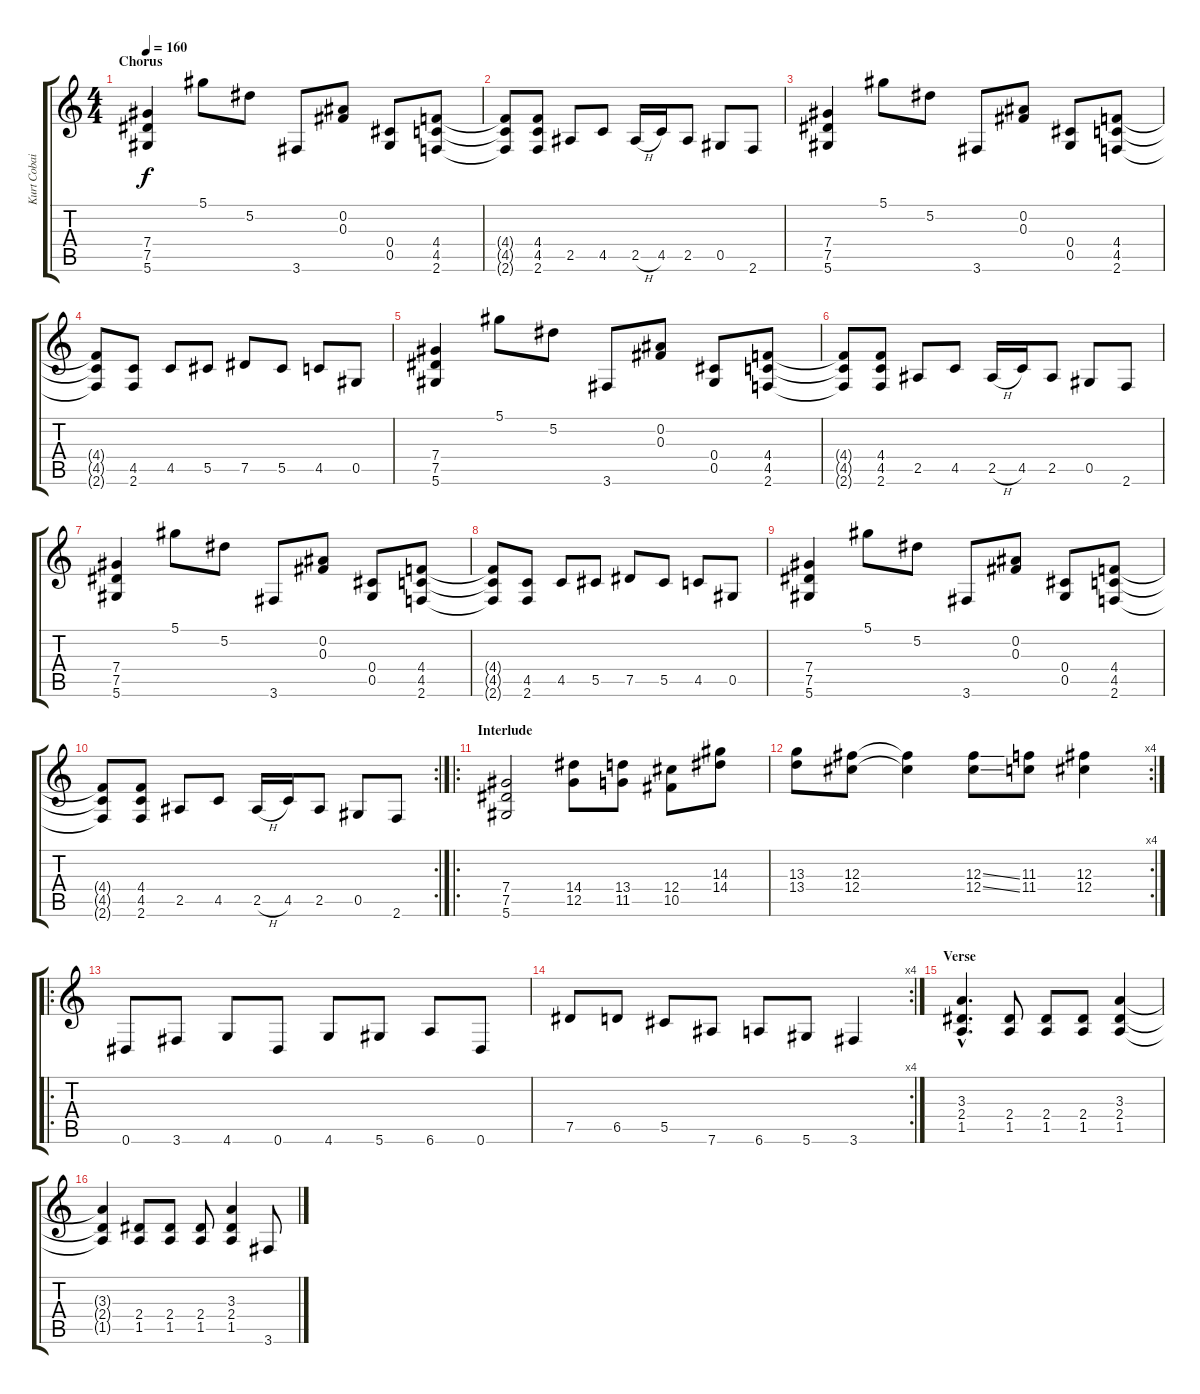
\track ("Kurt Cobain" "Kurt Cobai") {instrument distortionguitar}
\staff {score tabs}
\tuning (Eb4 Bb3 Gb3 Db3 Ab2 Eb2) {hide}
\ts (4 4)
\section ("" "Chorus")
\tempo 160
\clef g2
\ks c
(7.4 7.5 5.6).4{dy f} 5.1.8 5.2.8 3.6.8 (0.2 0.3).8 (0.4 0.5).8 (4.4 4.5 2.6).8 |
(4.4{t} 4.5{t} 2.6{t}).8 (4.4 4.5 2.6).8 2.5.8 4.5.8 2.5{h}.16 4.5.16 2.5.8 0.5.8 2.6.8 |
(7.4 7.5 5.6).4 5.1.8 5.2.8 3.6.8 (0.2 0.3).8 (0.4 0.5).8 (4.4 4.5 2.6).8 |
(4.4{t} 4.5{t} 2.6{t}).8 (4.5 2.6).8 4.5.8 5.5.8 7.5.8 5.5.8 4.5.8 0.5.8 |
(7.4 7.5 5.6).4 5.1.8 5.2.8 3.6.8 (0.2 0.3).8 (0.4 0.5).8 (4.4 4.5 2.6).8 |
(4.4{t} 4.5{t} 2.6{t}).8 (4.4 4.5 2.6).8 2.5.8 4.5.8 2.5{h}.16 4.5.16 2.5.8 0.5.8 2.6.8 |
(7.4 7.5 5.6).4 5.1.8 5.2.8 3.6.8 (0.2 0.3).8 (0.4 0.5).8 (4.4 4.5 2.6).8 |
(4.4{t} 4.5{t} 2.6{t}).8 (4.5 2.6).8 4.5.8 5.5.8 7.5.8 5.5.8 4.5.8 0.5.8 |
(7.4 7.5 5.6).4 5.1.8 5.2.8 3.6.8 (0.2 0.3).8 (0.4 0.5).8 (4.4 4.5 2.6).8 |
\rc 2
(4.4{t} 4.5{t} 2.6{t}).8 (4.4 4.5 2.6).8 2.5.8 4.5.8 2.5{h}.16 4.5.16 2.5.8 0.5.8 2.6.8 |
\ro
\section ("" "Interlude")
(7.4 7.5 5.6).2 (14.4 12.5).8 (13.4 11.5).8 (12.4 10.5).8 (14.3 14.4).8 |
\rc 4
(13.3 13.4).8 (12.3 12.4).8 (12.3{t} 12.4{t}).4 (12.3{ss} 12.4{ss}).8 (11.3 11.4).8 (12.3 12.4).4 |
\ro
0.6.8 3.6.8 4.6.8 0.6.8 4.6.8 5.6.8 6.6.8 0.6.8 |
\rc 4
7.5.8 6.5.8 5.5.8 7.6.8 6.6.8 5.6.8 3.6.4 |
\section ("" "Verse")
(3.3{hac} 2.4{hac} 1.5{hac}).4{d} (2.4 1.5).8 (2.4 1.5).8 (2.4 1.5).8 (3.3 2.4 1.5).4 |
(3.3{t} 2.4{t} 1.5{t}).4 (2.4 1.5).8 (2.4 1.5).8 (2.4 1.5).8 (3.3 2.4 1.5).4 3.6.8
